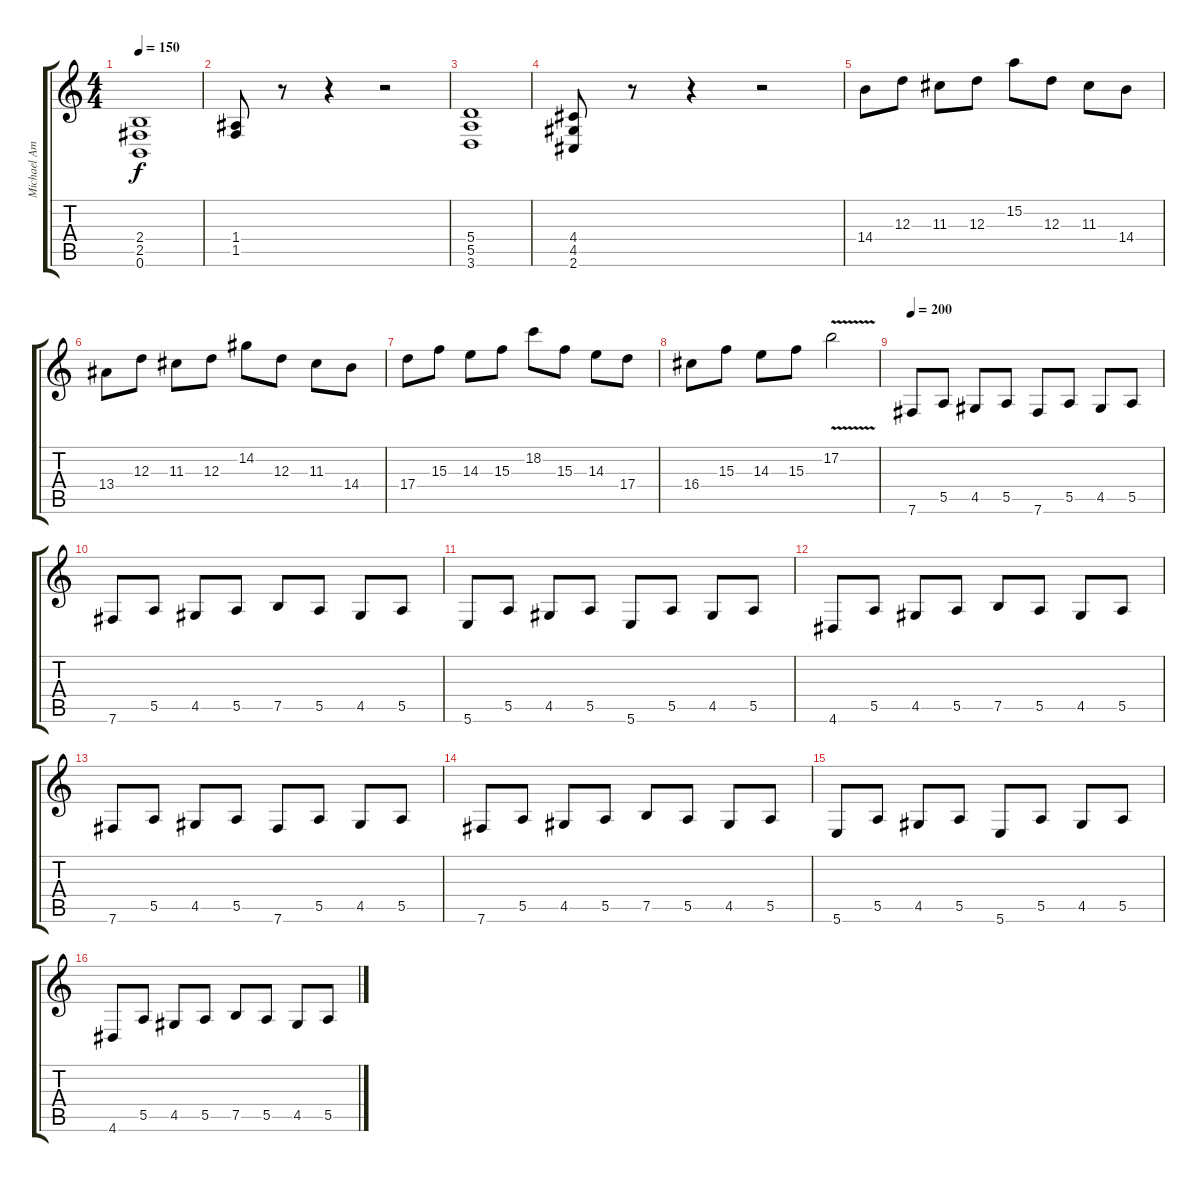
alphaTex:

\track ("Michael Amott" "Michael Am") {instrument distortionguitar}
\staff {score tabs}
\tuning (B3 Gb3 D3 A2 E2 B1) {hide}
\ts (4 4)
\tempo 150
\clef g2
\ks c
(2.4 2.5 0.6).1{dy f instrument distortionguitar} |
(1.4 1.5).8 r.8 r.4 r.2 |
(5.4 5.5 3.6).1 |
(4.4 4.5 2.6).8 r.8 r.4 r.2 |
14.4.8 12.3.8 11.3.8 12.3.8 15.2.8 12.3.8 11.3.8 14.4.8 |
13.4.8 12.3.8 11.3.8 12.3.8 14.2.8 12.3.8 11.3.8 14.4.8 |
17.4.8 15.3.8 14.3.8 15.3.8 18.2.8 15.3.8 14.3.8 17.4.8 |
16.4.8 15.3.8 14.3.8 15.3.8 17.2{v}.2 |
\tempo 200
7.6.8 5.5.8 4.5.8 5.5.8 7.6.8 5.5.8 4.5.8 5.5.8 |
7.6.8 5.5.8 4.5.8 5.5.8 7.5.8 5.5.8 4.5.8 5.5.8 |
5.6.8 5.5.8 4.5.8 5.5.8 5.6.8 5.5.8 4.5.8 5.5.8 |
4.6.8 5.5.8 4.5.8 5.5.8 7.5.8 5.5.8 4.5.8 5.5.8 |
7.6.8 5.5.8 4.5.8 5.5.8 7.6.8 5.5.8 4.5.8 5.5.8 |
7.6.8 5.5.8 4.5.8 5.5.8 7.5.8 5.5.8 4.5.8 5.5.8 |
5.6.8 5.5.8 4.5.8 5.5.8 5.6.8 5.5.8 4.5.8 5.5.8 |
4.6.8 5.5.8 4.5.8 5.5.8 7.5.8 5.5.8 4.5.8 5.5.8
